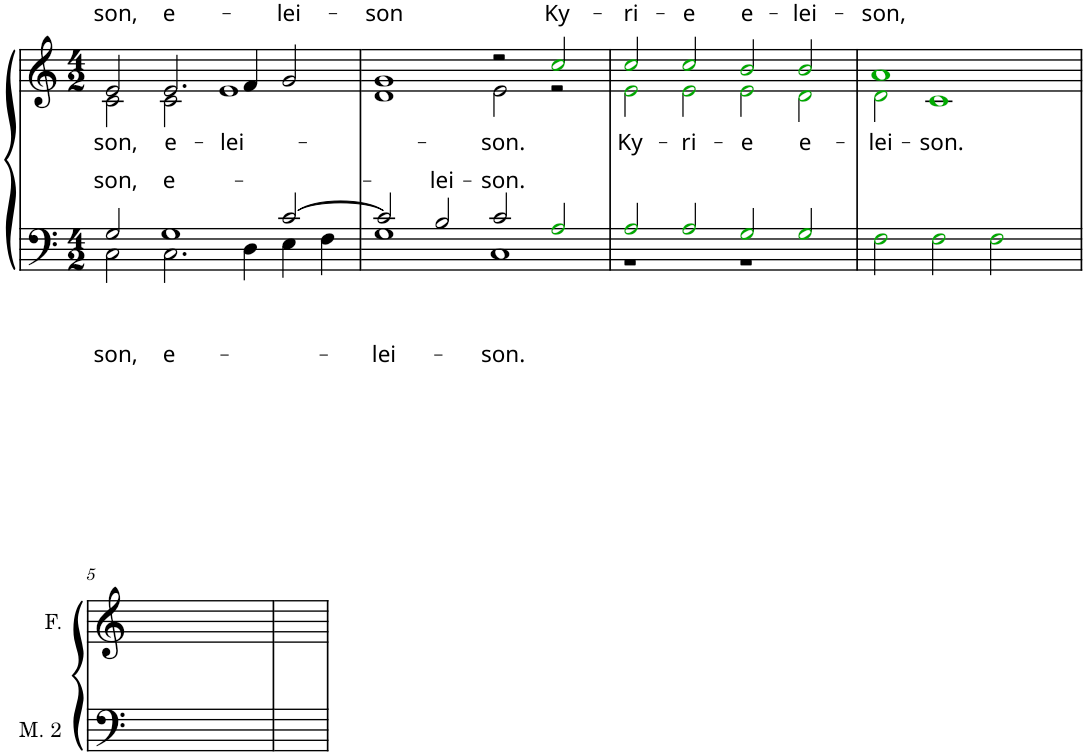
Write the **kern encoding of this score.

**kern	**text	**text	**text	**text	**kern	**text	**text
*part2	*part2	*part2	*part2	*part2	*part1	*part1	*part1
*staff2	*staff2	*staff2	*staff2	*staff2	*staff1	*staff1	*staff1
*I"Männer 2	*	*	*	*	*I"Frauen	*	*
*I'M. 2	*	*	*	*	*I'F.	*	*
*clefF4	*	*	*	*	*clefG2	*	*
*k[]	*	*	*	*	*k[]	*	*
*M4/2	*	*	*	*	*M4/2	*	*
=1	=1	=1	=1	=1	=1	=1	=1
!	!	!	!	!LO:LY:a	!	!	!
*^	*	*	*	*	*	*	*
!	!	!	!	!LO:LY:b	!	!	!	!LO:LY:a
*	*	*	*	*	*	*^	*	*
!	!	!	!	!	!	!	!	!LO:LY:b	!
2G/	2C\	.	.	son,	son,	2e/	2c\	son,	son,
!	!	!	!	!	!LO:LY:a	!	!	!	!
!	!	!	!	!LO:LY:b	!	!	!	!	!LO:LY:a
!	!	!	!	!	!	!	!	!LO:LY:b	!
1G	2.C\	.	.	e-	e-	2.e/	2c\	e-	e-
!	!	!	!	!	!	!	!	!LO:LY:b	!
.	.	.	.	.	.	.	1e	-lei-	.
.	4D\	.	.	.	.	4f/	.	.	.
!	!	!	!	!	!	!	!	!	!LO:LY:a
[>2c/	4E\	.	.	.	.	2g/	.	.	-lei-
.	4F\	.	.	.	.	.	.	.	.
=2	=2	=2	=2	=2	=2	=2	=2	=2	=2
!	!	!	!	!LO:LY:b	!	!	!	!	!LO:LY:a
2c/]	1G	.	.	-lei-	.	1g	1d	.	-son
!	!	!	!	!	!LO:LY:a	!	!	!	!
2B/	.	.	.	.	-lei-	.	.	.	.
!	!	!	!	!	!LO:LY:a	!	!	!	!
!	!	!	!	!LO:LY:b	!	!	!	!LO:LY:b	!
2c/	1C	.	.	-son.	-son.	2r	2e\	-son.	.
!	!	!	!	!	!LO:LY:a	!	!	!	!LO:LY:a
2Ai/	.	.	.	.	Ky-	2cci/	2r	.	Ky-
=3	=3	=3	=3	=3	=3	=3	=3	=3	=3
!	!	!	!	!	!LO:LY:a	!	!	!	!LO:LY:a
!	!	!	!	!	!	!	!	!LO:LY:b	!
2Ai/	1r	.	.	.	-ri-	2cci/	2ei\	Ky-	-ri-
!	!	!	!	!	!LO:LY:a	!	!	!	!LO:LY:a
!	!	!	!	!	!	!	!	!LO:LY:b	!
2Ai/	.	.	.	.	-e	2cci/	2ei\	-ri-	-e
!	!	!	!	!	!LO:LY:a	!	!	!	!LO:LY:a
!	!	!	!	!	!	!	!	!LO:LY:b	!
2Gi/	1r	.	.	.	e-	2bi/	2ei\	-e	e-
!	!	!	!	!	!LO:LY:a	!	!	!	!LO:LY:a
!	!	!	!	!	!	!	!	!LO:LY:b	!
2Gi/	.	.	.	.	-lei-	2bi/	2di\	e-	-lei-
=4	=4	=4	=4	=4	=4	=4	=4	=4	=4
!	!	!	!	!LO:LY:b	!	!	!	!	!LO:LY:a
!	!	!	!	!	!	!	!	!LO:LY:b	!
1ryy	2Fi\	.	.	Ky-	.	1ai	2di\	-lei-	-son,
!	!	!	!	!LO:LY:b	!	!	!	!LO:LY:b	!
.	2Fi\	.	.	-ri-	.	.	1ci	-son.	.
!	!	!	!	!LO:LY:b	!	!	!	!	!
1ryy	2Fi\	.	.	-e	.	2ryy	.	.	.
.	2ryy	.	.	.	.	2ryy	2ryy	.	.
*v	*v	*	*	*	*	*	*	*	*
*	*	*	*	*	*v	*v	*	*
!!LO:LB:g=z
=5	=5	=5	=5	=5	=5	=5	=5
0ryy	.	.	.	.	0ryy	.	.
=6	=6	=6	=6	=6	=6	=6	=6
0ryy	.	.	.	.	0ryy	.	.
=	=	=	=	=	=	=	=
*-	*-	*-	*-	*-	*-	*-	*-
